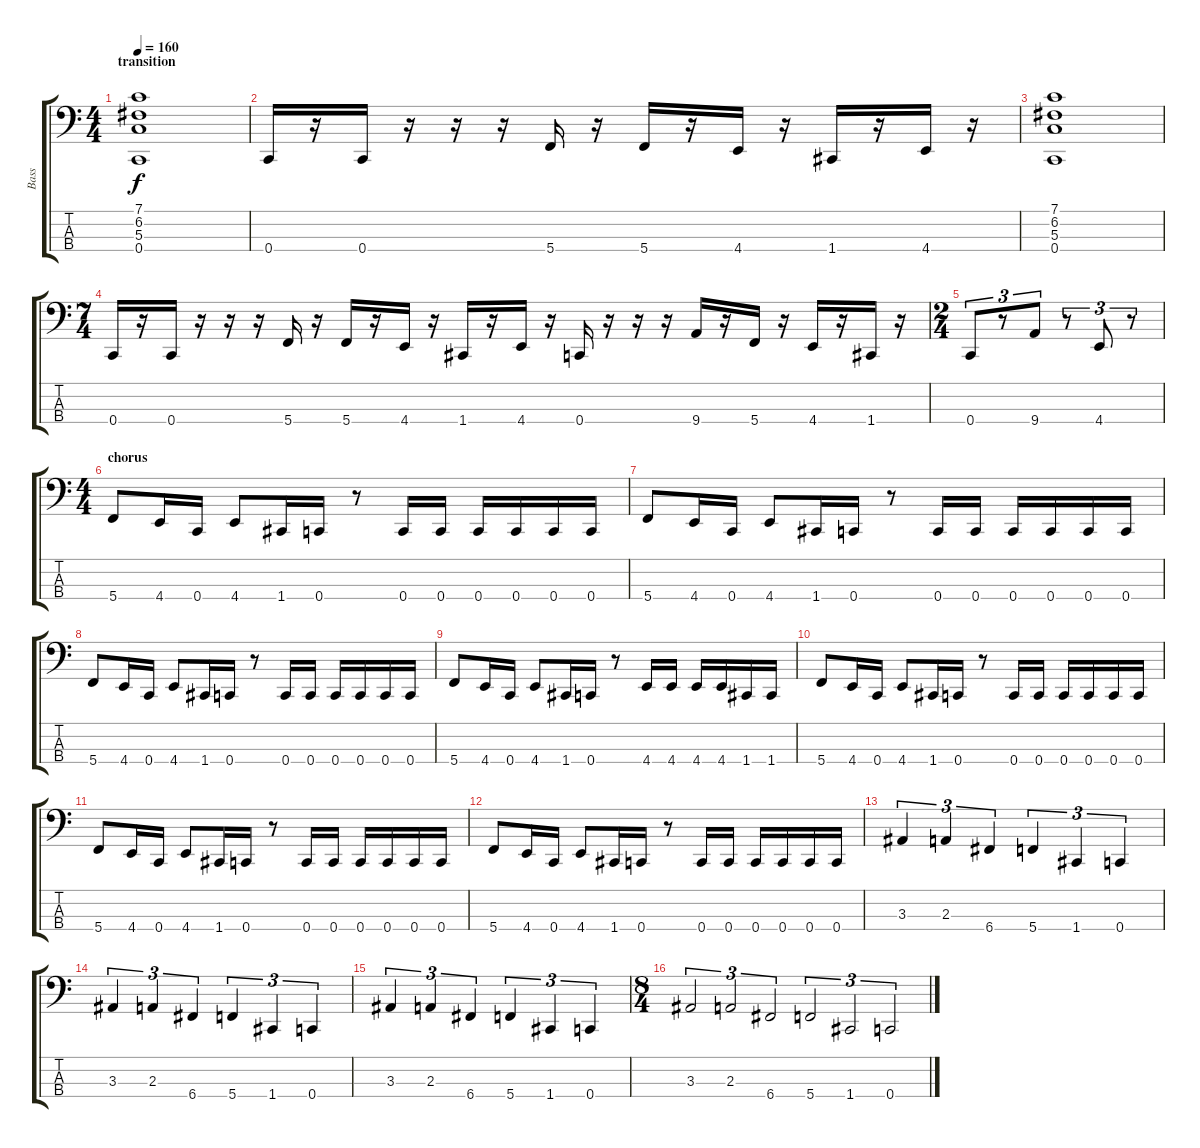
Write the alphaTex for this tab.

\track ("Bass" "Bass") {instrument electricbasspick}
\staff {score tabs}
\tuning (F2 C2 G1 C1) {hide}
\ts (4 4)
\section ("" "transition")
\tempo 160
\clef f4
\ks c
(7.1 6.2 5.3 0.4).1{dy f} |
0.4.16 r.16 0.4.16 r.16 r.16 r.16 5.4.16 r.16 5.4.16 r.16 4.4.16 r.16 1.4.16 r.16 4.4.16 r.16 |
(7.1 6.2 5.3 0.4).1 |
\ts (7 4)
0.4.16 r.16 0.4.16 r.16 r.16 r.16 5.4.16 r.16 5.4.16 r.16 4.4.16 r.16 1.4.16 r.16 4.4.16 r.16 0.4.16 r.16 r.16 r.16 9.4.16 r.16 5.4.16 r.16 4.4.16 r.16 1.4.16 r.16 |
\ts (2 4)
0.4.8{tu (3 2)} r.8{tu (3 2)} 9.4.8{tu (3 2)} r.8{tu (3 2)} 4.4.8{tu (3 2)} r.8{tu (3 2)} |
\ts (4 4)
\section ("" "chorus")
5.4.8 4.4.16 0.4.16 4.4.8 1.4.16 0.4.16 r.8 0.4.16 0.4.16 0.4.16 0.4.16 0.4.16 0.4.16 |
5.4.8 4.4.16 0.4.16 4.4.8 1.4.16 0.4.16 r.8 0.4.16 0.4.16 0.4.16 0.4.16 0.4.16 0.4.16 |
5.4.8 4.4.16 0.4.16 4.4.8 1.4.16 0.4.16 r.8 0.4.16 0.4.16 0.4.16 0.4.16 0.4.16 0.4.16 |
5.4.8 4.4.16 0.4.16 4.4.8 1.4.16 0.4.16 r.8 4.4.16 4.4.16 4.4.16 4.4.16 1.4.16 1.4.16 |
5.4.8 4.4.16 0.4.16 4.4.8 1.4.16 0.4.16 r.8 0.4.16 0.4.16 0.4.16 0.4.16 0.4.16 0.4.16 |
5.4.8 4.4.16 0.4.16 4.4.8 1.4.16 0.4.16 r.8 0.4.16 0.4.16 0.4.16 0.4.16 0.4.16 0.4.16 |
5.4.8 4.4.16 0.4.16 4.4.8 1.4.16 0.4.16 r.8 0.4.16 0.4.16 0.4.16 0.4.16 0.4.16 0.4.16 |
3.3.4{tu (3 2)} 2.3.4{tu (3 2)} 6.4.4{tu (3 2)} 5.4.4{tu (3 2)} 1.4.4{tu (3 2)} 0.4.4{tu (3 2)} |
3.3.4{tu (3 2)} 2.3.4{tu (3 2)} 6.4.4{tu (3 2)} 5.4.4{tu (3 2)} 1.4.4{tu (3 2)} 0.4.4{tu (3 2)} |
3.3.4{tu (3 2)} 2.3.4{tu (3 2)} 6.4.4{tu (3 2)} 5.4.4{tu (3 2)} 1.4.4{tu (3 2)} 0.4.4{tu (3 2)} |
\ts (8 4)
3.3.2{tu (3 2)} 2.3.2{tu (3 2)} 6.4.2{tu (3 2)} 5.4.2{tu (3 2)} 1.4.2{tu (3 2)} 0.4.2{tu (3 2)}
